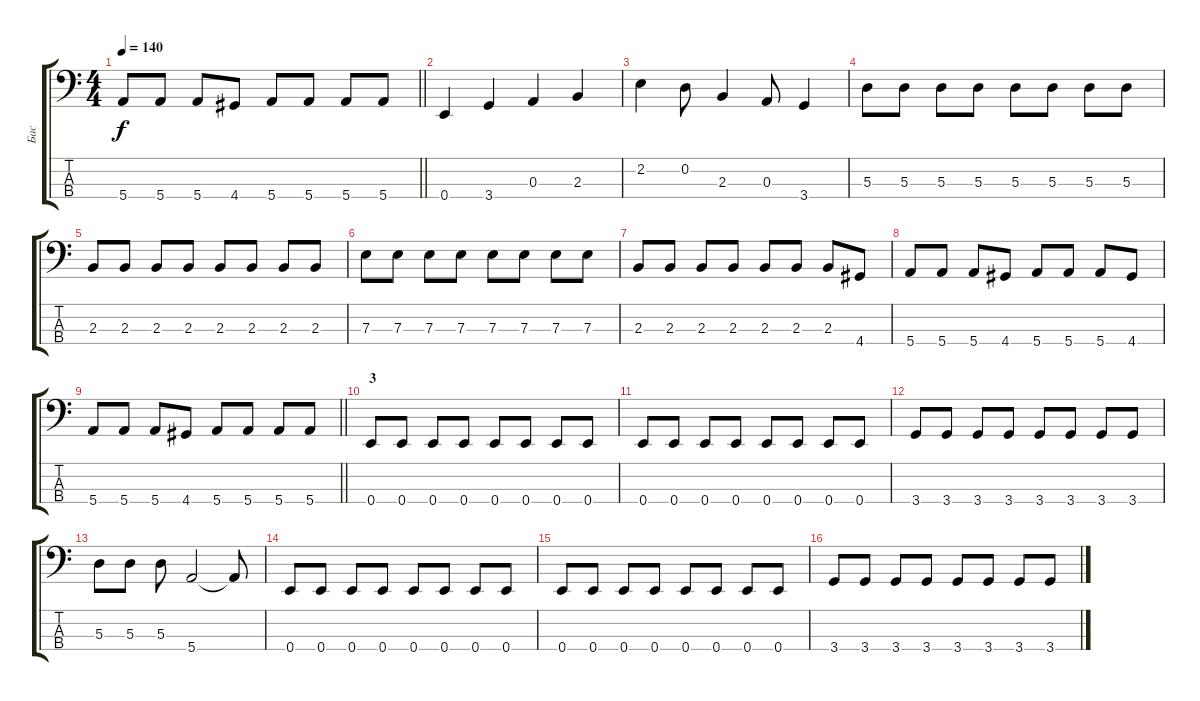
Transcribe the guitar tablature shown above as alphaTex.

\track ("Бас" "Бас") {instrument electricbassfinger}
\staff {score tabs}
\tuning (G2 D2 A1 E1) {hide}
\ts (4 4)
\tempo 140
\clef f4
\barLineRight lightlight
\ks c
5.4.8{dy f} 5.4.8 5.4.8 4.4.8 5.4.8 5.4.8 5.4.8 5.4.8 |
0.4.4 3.4.4 0.3.4 2.3.4 |
2.2.4 0.2.8 2.3.4 0.3.8 3.4.4 |
5.3.8 5.3.8 5.3.8 5.3.8 5.3.8 5.3.8 5.3.8 5.3.8 |
2.3.8 2.3.8 2.3.8 2.3.8 2.3.8 2.3.8 2.3.8 2.3.8 |
7.3.8 7.3.8 7.3.8 7.3.8 7.3.8 7.3.8 7.3.8 7.3.8 |
2.3.8 2.3.8 2.3.8 2.3.8 2.3.8 2.3.8 2.3.8 4.4.8 |
5.4.8 5.4.8 5.4.8 4.4.8 5.4.8 5.4.8 5.4.8 4.4.8 |
\barLineRight lightlight
5.4.8 5.4.8 5.4.8 4.4.8 5.4.8 5.4.8 5.4.8 5.4.8 |
\section ("" " 3")
0.4.8 0.4.8 0.4.8 0.4.8 0.4.8 0.4.8 0.4.8 0.4.8 |
0.4.8 0.4.8 0.4.8 0.4.8 0.4.8 0.4.8 0.4.8 0.4.8 |
3.4.8 3.4.8 3.4.8 3.4.8 3.4.8 3.4.8 3.4.8 3.4.8 |
5.3.8 5.3.8 5.3.8 5.4.2 5.4{t}.8 |
0.4.8 0.4.8 0.4.8 0.4.8 0.4.8 0.4.8 0.4.8 0.4.8 |
0.4.8 0.4.8 0.4.8 0.4.8 0.4.8 0.4.8 0.4.8 0.4.8 |
3.4.8 3.4.8 3.4.8 3.4.8 3.4.8 3.4.8 3.4.8 3.4.8
